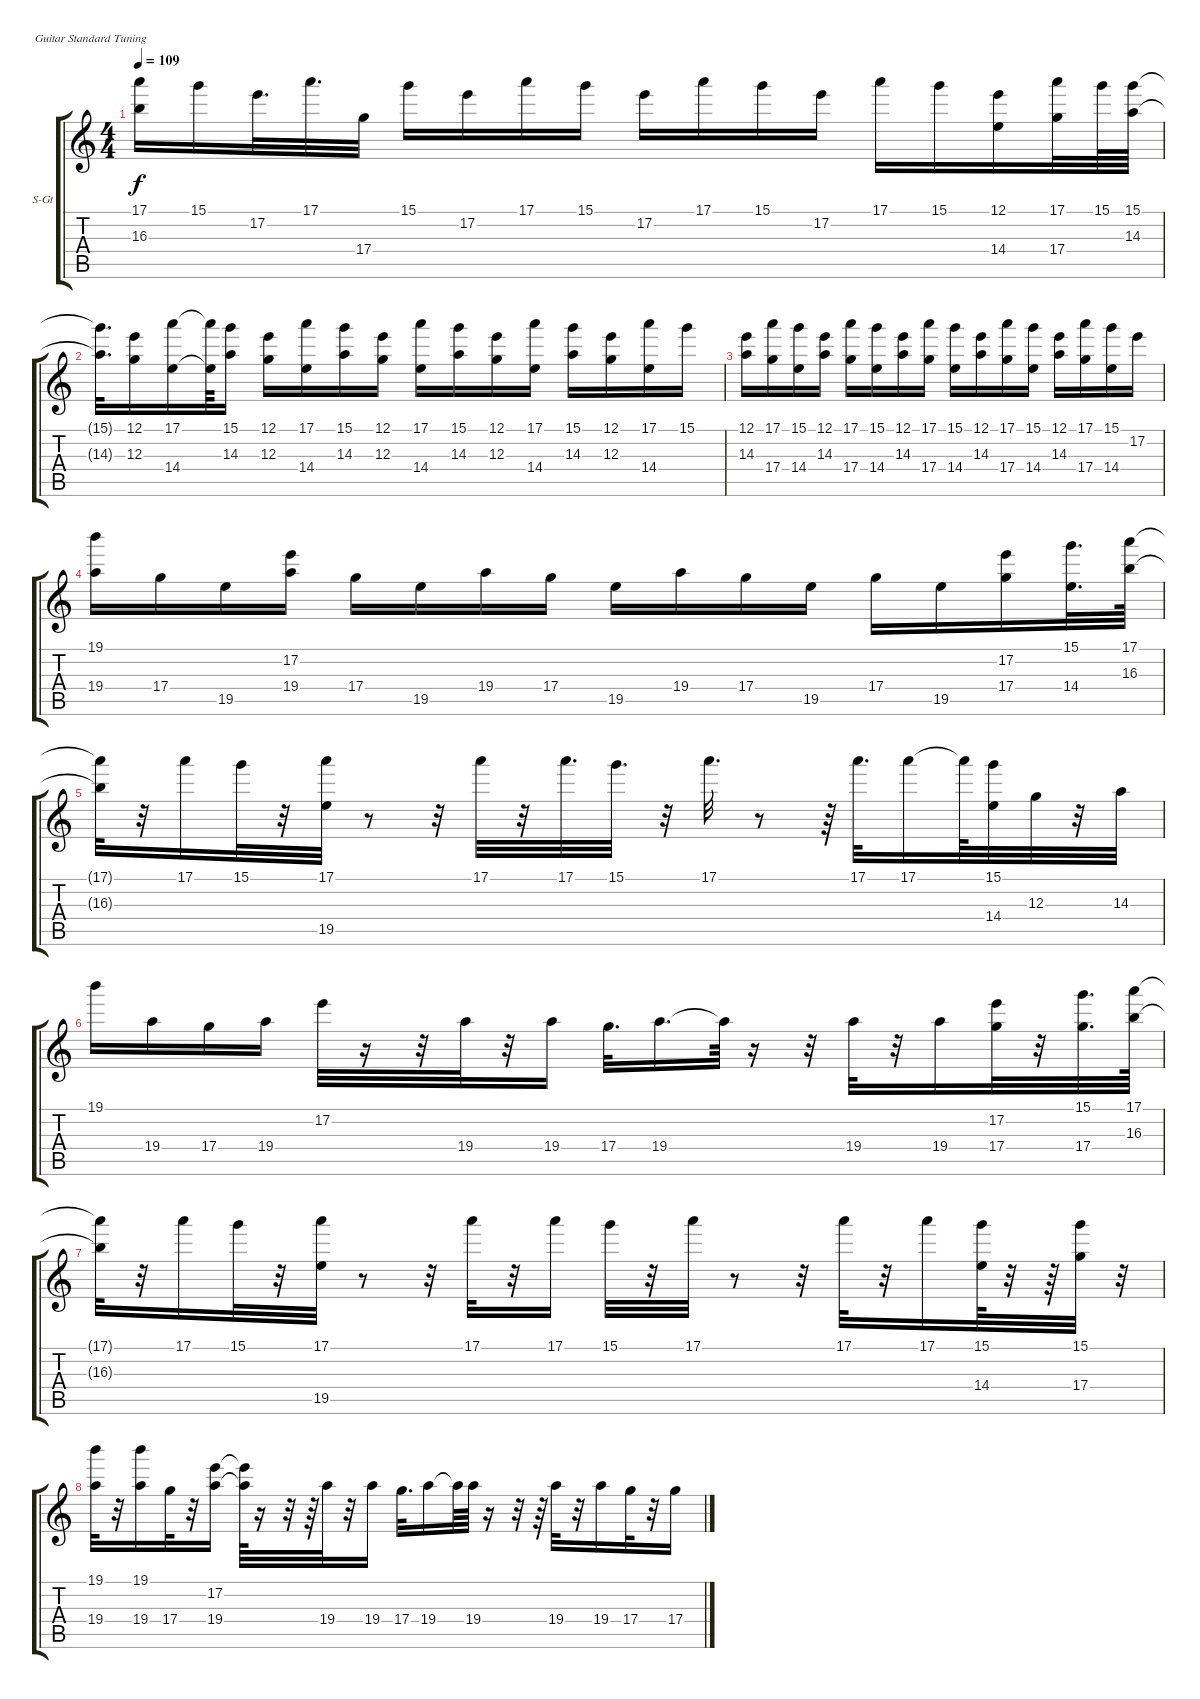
\bracketExtendMode groupsimilarinstruments
\firstSystemTrackNameOrientation horizontal
\otherSystemsTrackNameOrientation horizontal
\track ("Sax Solo" "S-Gt") {instrument acousticgrandpiano}
\staff {score tabs}
\tuning (E4 B3 G3 D3 A2 E2)
\displaytranspose 12
\ts (4 4)
\tempo 109
\clef g2
\ks c
(17.1 16.3).16{dy f} 15.1.16 17.2.32{d} 17.1.32{d} 17.4.32 15.1.16 17.2.16 17.1.16 15.1.16 17.2.16 17.1.16 15.1.16 17.2.16 17.1.16 15.1.16 (12.1 14.4).16 (17.1 17.4).32 15.1.64 (15.1 14.3).64 |
(15.1{t} 14.3{t}).32{d} (12.1 12.3).16 (17.1 14.4).16 (17.1{t} 14.4{t}).64 (15.1 14.3).16 (12.1 12.3).16 (17.1 14.4).16 (15.1 14.3).16 (12.1 12.3).16 (17.1 14.4).16 (15.1 14.3).16 (12.1 12.3).16 (17.1 14.4).16 (15.1 14.3).16 (12.1 12.3).16 (17.1 14.4).16 15.1.16 |
(12.1 14.3).16 (17.1 17.4).16 (15.1 14.4).16 (12.1 14.3).16 (17.1 17.4).16 (15.1 14.4).16 (12.1 14.3).16 (17.1 17.4).16 (15.1 14.4).16 (12.1 14.3).16 (17.1 17.4).16 (15.1 14.4).16 (12.1 14.3).16 (17.1 17.4).16 (15.1 14.4).16 17.2.16 |
(19.1 19.4).16 17.4.16 19.5.16 (17.2 19.4).16 17.4.16 19.5.16 19.4.16 17.4.16 19.5.16 19.4.16 17.4.16 19.5.16 17.4.16 19.5.16 (17.2 17.4).16 (15.1 14.4).32{d} (17.1 16.3).64 |
(17.1{t} 16.3{t}).32 r.32 17.1.16 15.1.32 r.32 (17.1 19.5).32 r.8 r.32 17.1.32 r.32 17.1.32{d} 15.1.32{d} r.32 17.1.32{d} r.8 r.64 17.1.32{d} 17.1.16 17.1{t}.64 (15.1 14.4).32 12.3.32 r.32 14.3.32 |
19.1.16 19.4.16 17.4.16 19.4.16 17.2.32 r.16 r.32 19.4.32 r.32 19.4.16 17.4.32{d} 19.4.16{d} 19.4{t}.64 r.16 r.32 19.4.32 r.32 19.4.16 (17.2 17.4).32 r.32 (15.1 17.4).32{d} (17.1 16.3).64 |
(17.1{t} 16.3{t}).32 r.32 17.1.16 15.1.32 r.32 (17.1 19.5).32 r.8 r.32 17.1.32 r.32 17.1.16 15.1.32 r.32 17.1.32 r.8 r.32 17.1.32 r.32 17.1.16 (15.1 14.4).64 r.32 r.64 (15.1 17.4).32 r.32 |
(19.1 19.4).32 r.32 (19.1 19.4).16 17.4.32 r.32 (17.2 19.4).16 (17.2{t} 19.4{t}).64 r.16 r.32 r.64 19.4.32 r.32 19.4.16 17.4.32{d} 19.4.16 19.4{t}.64 19.4.64 r.16 r.32 r.64 19.4.32 r.32 19.4.16 17.4.32 r.32 17.4.16
